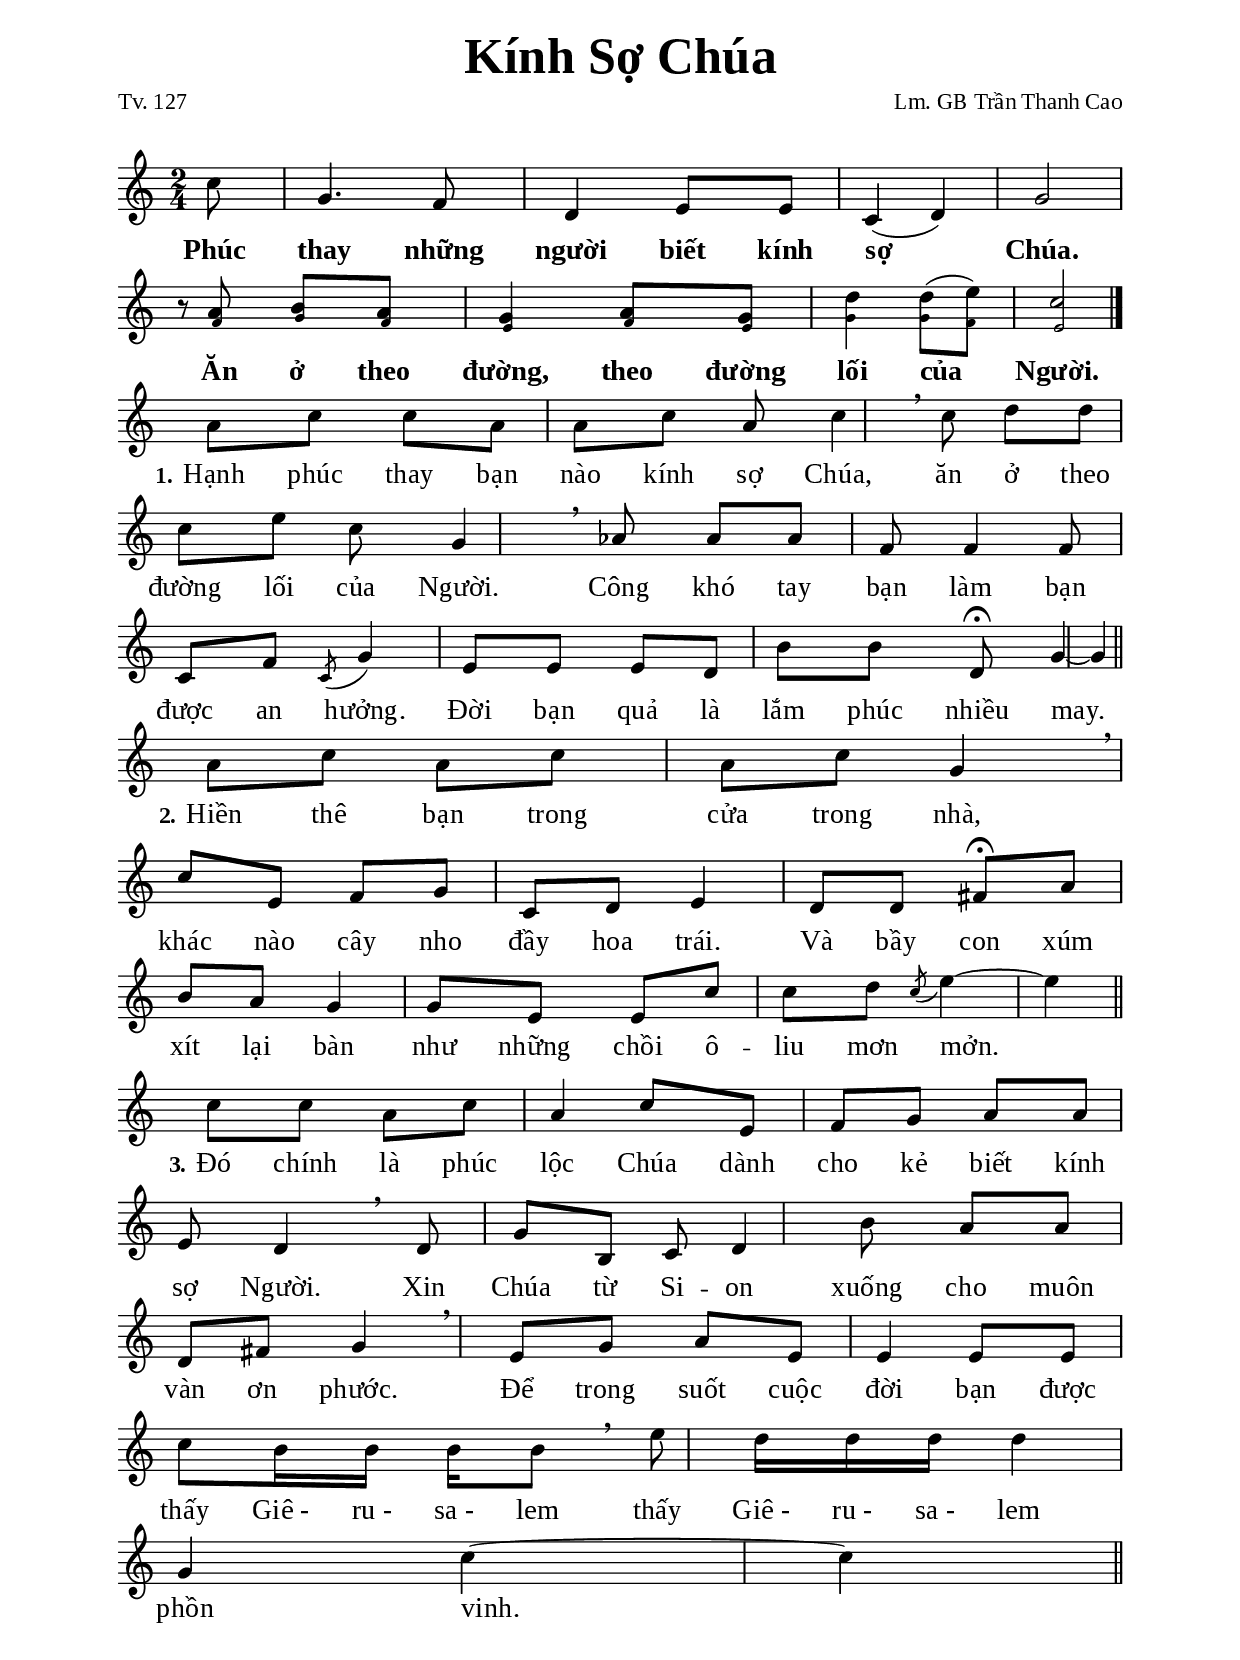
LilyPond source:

% Cài đặt chung
\version "2.22.1"
\include "english.ly"

\header {
  title = \markup { \fontsize #3 "Kính Sợ Chúa" }
  poet = "Tv. 127"
  composer = "Lm. GB Trần Thanh Cao"
  arranger = " "
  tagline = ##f
}

% Nhạc điệp khúc
nhacDiepKhucSop= \relative c'' {
  \partial 8 c8 |
  g4. f8 |
  d4 e8 e |
  c4 _(d) |
  g2 |
  r8 a8 b a |
  g4 a8 g |
  d'4 d8 ^(e) |
  c2 \bar "|."
}

nhacDiepKhucBas = \relative c' {
  \skip 8
  \skip 2
  \skip 2
  \skip 2
  \skip 2
  r8 f g f |
  e4 f8 e |
  g4 g8 (f) |
  e2
}

% Nhạc phiên khúc
nhacPhienKhucMot = \relative c'' {
  a8 c c a a c a c4 \breathe
  c8 d d c e c g4 \breathe
  af8 af af f f4 f8 c f \acciaccatura c8 g'4
  e8 e e d b' b d, \fermata g4 ~ g \bar "||"
}

nhacPhienKhucHai = \relative c'' {
  a8 c a c a c g4 \breathe
  c8 e, f g c, d e4
  d8 d fs \fermata a b a g4
  g8 e e c' c d \acciaccatura c8 e4 ~ e \bar "||"
}

nhacPhienKhucBa = \relative c'' {
  c8 c a c a4 c8 e, f g a a e d4 \breathe
  d8 g b, c d4
  b'8 a a d, fs g4 \breathe
  e8 g a e e4
  e8 e c' b16 b b b8 \breathe
  e d16 d d d4 g, c ~ c \bar "||"
}

% Lời điệp khúc
loiDiepKhuc = \lyricmode {
  Phúc thay những người biết kính sợ Chúa.
  Ăn ở theo đường, theo đường lối của Người.
}

% Lời phiên khúc
loiPhienKhucMot = \lyricmode {
  \set stanza = #"1."
  Hạnh phúc thay bạn nào kính sợ Chúa,
  ăn ở theo đường lối của Người.
  Công khó tay bạn làm bạn được an hưởng.
  Đời bạn quả là lắm phúc nhiều may.
}

loiPhienKhucHai = \lyricmode {
  \set stanza = #"2."
  Hiền thê bạn trong cửa trong nhà,
  khác nào cây nho đầy hoa trái.
  Và bầy con xúm xít lại bàn
  như những chồi ô -- liu mơn mởn.
}

loiPhienKhucBa = \lyricmode {
  \set stanza = #"3."
  Đó chính là phúc lộc Chúa dành cho kẻ biết kính sợ Người.
  Xin Chúa từ Si -- on xuống cho muôn vàn ơn phước.
  Để trong suốt cuộc đời bạn được thấy "Giê -" "ru -" "sa -" lem
  thấy "Giê -" "ru -" "sa -" lem phồn vinh.
}


% Dàn trang
\paper {
  #(set-paper-size "a4")
  top-margin = 15\mm
  bottom-margin = 10\mm
  left-margin = 20\mm
  right-margin = 20\mm
  indent = #0
  #(define fonts
    (make-pango-font-tree
      "Liberation Serif"
      "Liberation Serif"
      "Liberation Serif"
      (/ 20 20)))
  page-count = #1
  system-system-spacing = #'((basic-distance . 11.5)
                             (minimum-distance . 11)
                             (padding . 1))
  score-system-spacing = #'((basic-distance . 11.5)
                             (minimum-distance . 11)
                             (padding . 1))
}

% Thiết lập tông và nhịp
TongNhip = { \key c \major \time 2/4 }

% Đổi kích thước nốt cho bè phụ
notBePhu =
#(define-music-function (font-size music) (number? ly:music?)
   (for-some-music
     (lambda (m)
       (if (music-is-of-type? m 'rhythmic-event)
           (begin
             (set! (ly:music-property m 'tweaks)
                   (cons `(font-size . ,font-size)
                         (ly:music-property m 'tweaks)))
             #t)
           #f))
     music)
   music)

\score {
  \new ChoirStaff <<
    \new Staff = diepKhuc \with {
        \consists "Merge_rests_engraver"
        %\magnifyStaff #(magstep +1)
        printPartCombineTexts = ##f
      }
      <<
      \new Voice \TongNhip \partCombine 
        \nhacDiepKhucSop
        \notBePhu -3 { \nhacDiepKhucBas }
      \new NullVoice = nhacThamChieu \nhacDiepKhucSop
      \new Lyrics \with {
          \override VerticalAxisGroup.
            nonstaff-relatedstaff-spacing.padding = #0.5
          \override VerticalAxisGroup.
            nonstaff-unrelatedstaff-spacing.padding = #1
        }
        \lyricsto nhacThamChieu \loiDiepKhuc
      >>
  >>
  \layout {
    \override Lyrics.LyricText.font-series = #'bold
    \override Lyrics.LyricText.font-size = #+2
    \override Lyrics.LyricSpace.minimum-distance = #5
    \override Score.BarNumber.break-visibility = ##(#f #f #f)
    \override Score.SpacingSpanner.uniform-stretching = ##t
  }
}

\score {
  \new ChoirStaff <<
    \new Staff = phienKhuc \with {
        %\magnifyStaff #(magstep +1)
      }
      <<
      \new Voice = beSop {
        \key c \major \time 2/4 \nhacPhienKhucMot
      }
    >>
    \new Lyrics \with {
          \override VerticalAxisGroup.
            nonstaff-relatedstaff-spacing.padding = #1
          \override VerticalAxisGroup.
            nonstaff-unrelatedstaff-spacing.padding = #1
        }
        \lyricsto beSop \loiPhienKhucMot
  >>
  \layout {
    \override Staff.TimeSignature.transparent = ##t
    \override Lyrics.LyricText.font-size = #+2
    \override Lyrics.LyricSpace.minimum-distance = #4
    \override Score.BarNumber.break-visibility = ##(#f #f #f)
    \override Score.SpacingSpanner.uniform-stretching = ##t
    \set Score.barAlways = ##t
    \set Score.defaultBarType = ""
  } 
}

\score {
  \new ChoirStaff <<
    \new Staff = phienKhuc \with {
        %\magnifyStaff #(magstep +1)
      }
      <<
      \new Voice = beSop {
        \key c \major \time 2/4 \nhacPhienKhucHai
      }
    >>
    \new Lyrics \with {
          \override VerticalAxisGroup.
            nonstaff-relatedstaff-spacing.padding = #1
          \override VerticalAxisGroup.
            nonstaff-unrelatedstaff-spacing.padding = #1
        }
        \lyricsto beSop \loiPhienKhucHai
  >>
  \layout {
    \override Staff.TimeSignature.transparent = ##t
    \override Lyrics.LyricText.font-size = #+2
    \override Lyrics.LyricSpace.minimum-distance = #4
    \override Score.BarNumber.break-visibility = ##(#f #f #f)
    \override Score.SpacingSpanner.uniform-stretching = ##t
    \set Score.barAlways = ##t
    \set Score.defaultBarType = ""
  } 
}

\score {
  \new ChoirStaff <<
    \new Staff = phienKhuc \with {
        %\magnifyStaff #(magstep +1)
      }
      <<
      \new Voice = beSop {
        \key c \major \time 2/4 \nhacPhienKhucBa
      }
    >>
    \new Lyrics \with {
          \override VerticalAxisGroup.
            nonstaff-relatedstaff-spacing.padding = #1
          \override VerticalAxisGroup.
            nonstaff-unrelatedstaff-spacing.padding = #1
        }
        \lyricsto beSop \loiPhienKhucBa
  >>
  \layout {
    \override Staff.TimeSignature.transparent = ##t
    \override Lyrics.LyricText.font-size = #+2
    \override Lyrics.LyricSpace.minimum-distance = #4
    \override Score.BarNumber.break-visibility = ##(#f #f #f)
    \override Score.SpacingSpanner.uniform-stretching = ##t
    \set Score.barAlways = ##t
    \set Score.defaultBarType = ""
  } 
}
